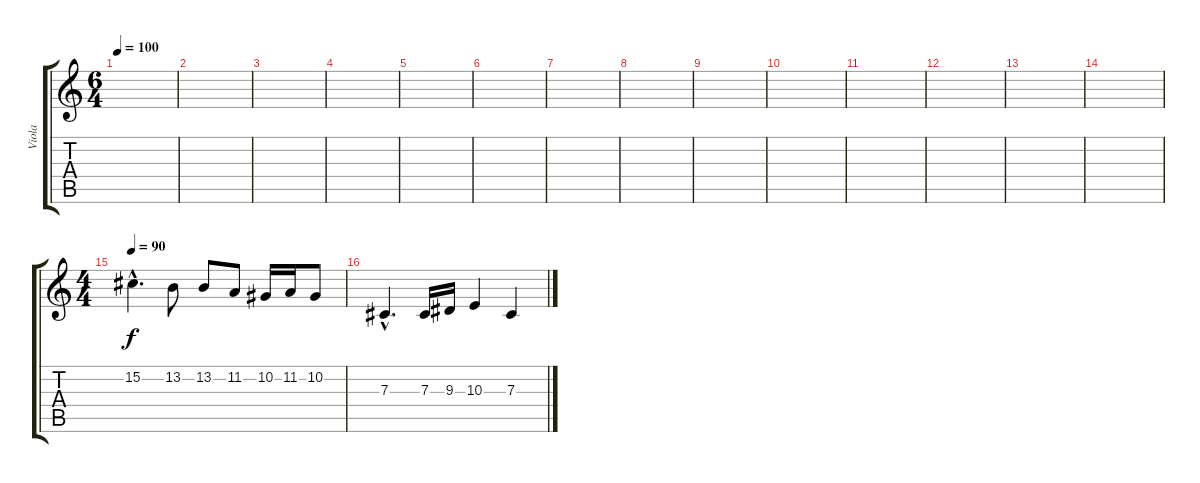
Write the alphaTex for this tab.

\track ("Viola" "Viola") {instrument viola}
\staff {score tabs}
\tuning (Eb4 Bb3 Gb3 Db3 Ab2 Db2) {hide}
\ts (6 4)
\tempo 100
\clef g2
\ks c
|
|
|
|
|
|
|
|
|
|
|
|
|
|
\ts (4 4)
\tempo 90
15.2{hac}.4{d} 13.2.8 13.2.8 11.2.8 10.2.16 11.2.16 10.2.8 |
7.3{hac}.4{d} 7.3.16 9.3.16 10.3.4 7.3.4
